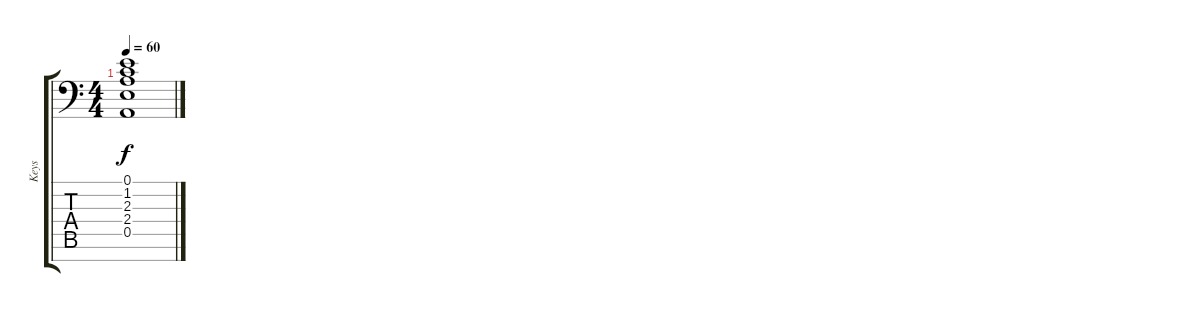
\track ("Keys" "Keys") {instrument stringensemble1}
\staff {score tabs}
\tuning (E4 B3 G3 D3 A2 E2 C-1) {hide}
\ts (4 4)
\tempo 60
\clef f4
\ks c
(0.1{t} 1.2{t} 2.3{t} 2.4{t} 0.5{t}).1{dy f}
